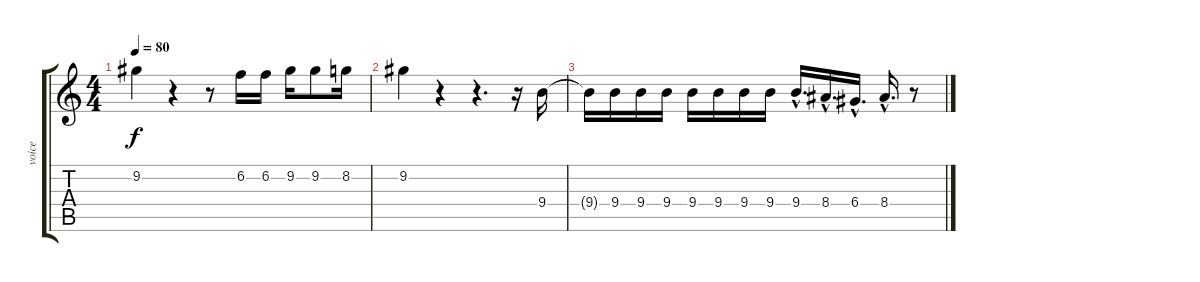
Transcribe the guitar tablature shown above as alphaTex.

\track ("voice" "voice") {instrument electricguitarjazz}
\staff {score tabs}
\tuning (E4 B3 G3 D3 A2 E2) {hide}
\ts (4 4)
\tempo 80
\clef g2
\ks c
9.2.4{dy f} r.4 r.8 6.2.16 6.2.16 9.2.16 9.2.8 8.2.16 |
9.2.4 r.4 r.4{d} r.16 9.4.16 |
9.4{t}.16 9.4.16 9.4.16 9.4.16 9.4.16 9.4.16 9.4.16 9.4.16 9.4{hac}.16{d} 8.4{hac}.16{d} 6.4{hac}.16{d} 8.4{hac}.16{d} r.8
